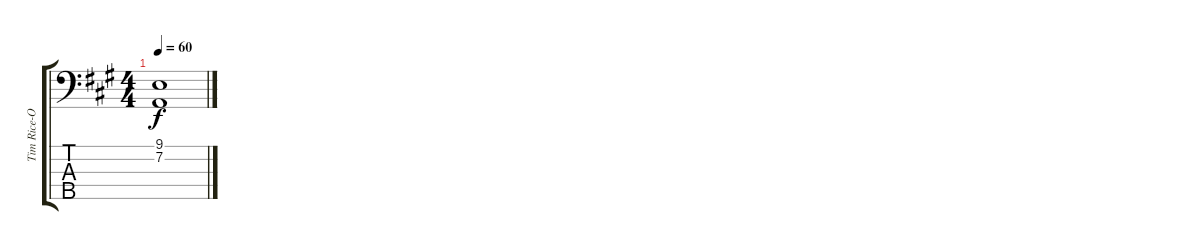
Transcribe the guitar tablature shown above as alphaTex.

\track ("Tim Rice-Oxley (Piano LH)" "Tim Rice-O") {instrument acousticgrandpiano}
\staff {score tabs}
\tuning (G2 D2 A1 E1 B0) {hide}
\ts (4 4)
\tempo 60
\clef f4
\ks a
(9.1 7.2).1{dy f}
